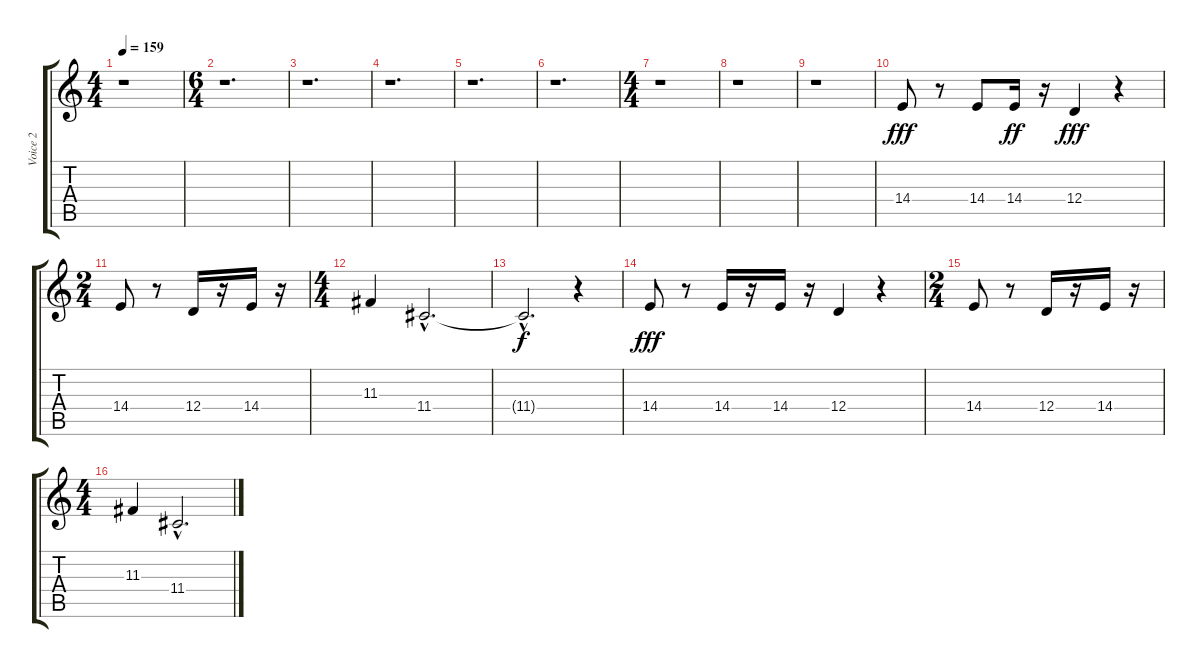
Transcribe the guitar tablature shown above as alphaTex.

\track ("Voice 2" "Voice 2") {instrument choiraahs}
\staff {score tabs}
\tuning (E4 B3 G3 D3 A2 E2) {hide}
\ts (4 4)
\tempo 159
\clef g2
\ks c
r.1{dy ff} |
\ts (6 4)
r.1{d} |
r.1{d} |
r.1{d} |
r.1{d} |
r.1{d} |
\ts (4 4)
r.1 |
r.1 |
r.1 |
14.4.8{dy fff} r.8 14.4.8 14.4.16{dy ff} r.16 12.4.4{dy fff} r.4 |
\ts (2 4)
14.4.8 r.8 12.4.16 r.16 14.4.16 r.16 |
\ts (4 4)
11.3.4 11.4{hac}.2{d} |
11.4{hac t}.2{d dy f} r.4 |
14.4.8{dy fff} r.8 14.4.16 r.16 14.4.16 r.16 12.4.4 r.4 |
\ts (2 4)
14.4.8 r.8 12.4.16 r.16 14.4.16 r.16 |
\ts (4 4)
11.3.4 11.4{hac}.2{d}
